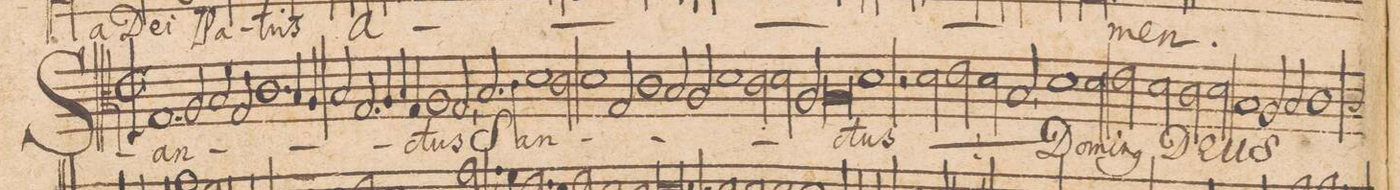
**kern	**text
*I"Altus.	*
*clefC3	*
*k[]	*
*met(c|)	*
*M2/1	*
1.G/	San-
2A/	.
=2-	=2-
2B/	.
2G/	.
1.c\	.
=3-	=3-
4B/	.
4A/	.
2B/	.
2.G/	.
=4-	=4-
4A/	.
4B/	.
4G/	.
1A/	.
=5-	=5-
2G,</	-ctus
2.B/	San-
4c\	.
1d\	.
=6-	=6-
*2\right	*
2c\	.
1d\	.
=7-	=7-
2G/	.
1c\	.
2B/	.
=8-	=8-
2A/	.
1d\	.
2c\	.
=9-	=9-
2d\	.
2A/	.
0A/	.
=10-	=10-
1d\	-ctus
=11-	=11-
2r	.
*	*ij
2d\	San-
2e\	.
2d\	.
=12-	=12-
2B,</	-ctus
*	*Xij
1d\	Do-
2d\	-mi-
=13-	=13-
2e\	-n(us)
2d\	.
2c\	De-
2d\	.
=14-	=14-
1B/	-us
2A/	.
2B/	.
=15-	=15-
*custos:B	*
1c\	.
*-	*-
